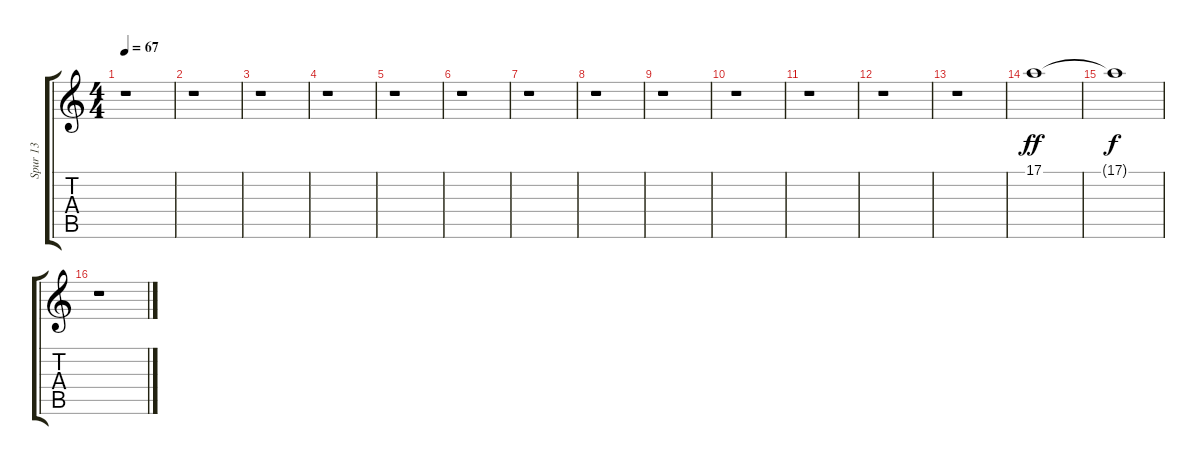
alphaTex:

\track ("Spur 13" "Spur 13") {instrument stringensemble2}
\staff {score tabs}
\tuning (E4 B3 G3 D3 A2 E2) {hide}
\ts (4 4)
\tempo 67
\clef g2
\ks c
r.1{dy ff instrument stringensemble2} |
r.1 |
r.1 |
r.1 |
r.1 |
r.1 |
r.1 |
r.1 |
r.1 |
r.1 |
r.1 |
r.1 |
r.1 |
17.1.1 |
17.1{t}.1{dy f} |
r.1
